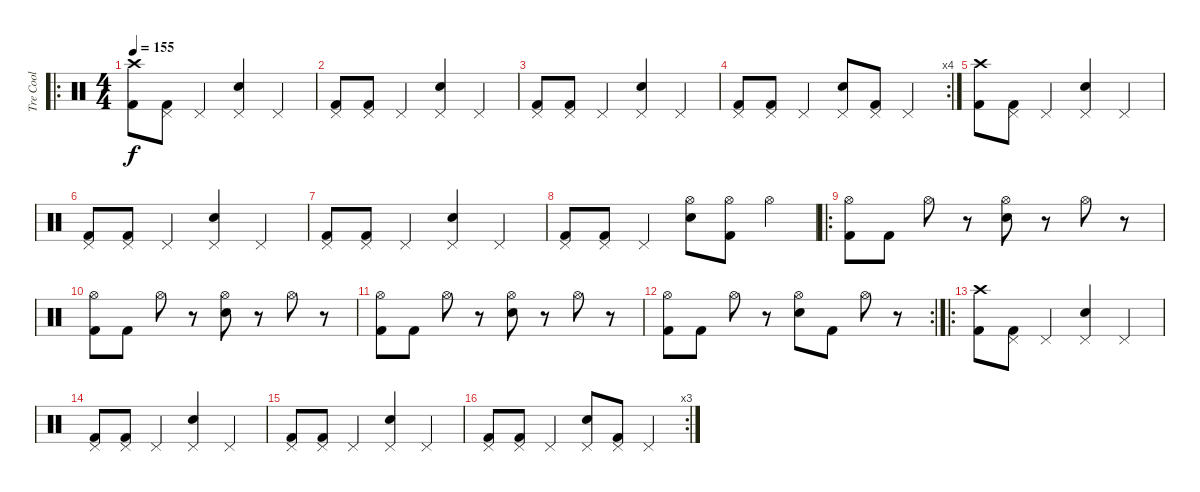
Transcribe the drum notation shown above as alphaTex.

\track ("Tre Cool" "Tre Cool") {instrument percussion}
\staff {score}
\articulation defaults
\ro
\ts (4 4)
\tempo 155
\clef neutral
\ks c
("Kick (hit) 2" "Crash high (hit)").8{dy f} ("Kick (hit) 2" "Pedal Hi-Hat (hit)").8 "Pedal Hi-Hat (hit)".4 ("Electric Snare (hit)" "Pedal Hi-Hat (hit)").4 "Pedal Hi-Hat (hit)".4 |
("Kick (hit) 2" "Pedal Hi-Hat (hit)").8 ("Kick (hit) 2" "Pedal Hi-Hat (hit)").8 "Pedal Hi-Hat (hit)".4 ("Electric Snare (hit)" "Pedal Hi-Hat (hit)").4 "Pedal Hi-Hat (hit)".4 |
("Kick (hit) 2" "Pedal Hi-Hat (hit)").8 ("Kick (hit) 2" "Pedal Hi-Hat (hit)").8 "Pedal Hi-Hat (hit)".4 ("Electric Snare (hit)" "Pedal Hi-Hat (hit)").4 "Pedal Hi-Hat (hit)".4 |
\rc 4
("Kick (hit) 2" "Pedal Hi-Hat (hit)").8 ("Kick (hit) 2" "Pedal Hi-Hat (hit)").8 "Pedal Hi-Hat (hit)".4 ("Electric Snare (hit)" "Pedal Hi-Hat (hit)").8 ("Kick (hit) 2" "Pedal Hi-Hat (hit)").8 "Pedal Hi-Hat (hit)".4 |
("Kick (hit) 2" "Crash high (hit)").8 ("Kick (hit) 2" "Pedal Hi-Hat (hit)").8 "Pedal Hi-Hat (hit)".4 ("Electric Snare (hit)" "Pedal Hi-Hat (hit)").4 "Pedal Hi-Hat (hit)".4 |
("Kick (hit) 2" "Pedal Hi-Hat (hit)").8 ("Kick (hit) 2" "Pedal Hi-Hat (hit)").8 "Pedal Hi-Hat (hit)".4 ("Electric Snare (hit)" "Pedal Hi-Hat (hit)").4 "Pedal Hi-Hat (hit)".4 |
("Kick (hit) 2" "Pedal Hi-Hat (hit)").8 ("Kick (hit) 2" "Pedal Hi-Hat (hit)").8 "Pedal Hi-Hat (hit)".4 ("Electric Snare (hit)" "Pedal Hi-Hat (hit)").4 "Pedal Hi-Hat (hit)".4 |
("Kick (hit) 2" "Pedal Hi-Hat (hit)").8 ("Kick (hit) 2" "Pedal Hi-Hat (hit)").8 "Pedal Hi-Hat (hit)".4 ("Electric Snare (hit)" "Hi-Hat (open)").8 ("Kick (hit) 2" "Hi-Hat (open)").8 "Hi-Hat (open)".4 |
\ro
("Kick (hit) 2" "Hi-Hat (open)").8 "Kick (hit) 2".8 "Hi-Hat (open)".8 r.8 ("Electric Snare (hit)" "Hi-Hat (open)").8 r.8 "Hi-Hat (open)".8 r.8 |
("Kick (hit) 2" "Hi-Hat (open)").8 "Kick (hit) 2".8 "Hi-Hat (open)".8 r.8 ("Electric Snare (hit)" "Hi-Hat (open)").8 r.8 "Hi-Hat (open)".8 r.8 |
("Kick (hit) 2" "Hi-Hat (open)").8 "Kick (hit) 2".8 "Hi-Hat (open)".8 r.8 ("Electric Snare (hit)" "Hi-Hat (open)").8 r.8 "Hi-Hat (open)".8 r.8 |
\rc 2
("Kick (hit) 2" "Hi-Hat (open)").8 "Kick (hit) 2".8 "Hi-Hat (open)".8 r.8 ("Electric Snare (hit)" "Hi-Hat (open)").8 "Kick (hit) 2".8 "Hi-Hat (open)".8 r.8 |
\ro
("Kick (hit) 2" "Crash high (hit)").8 ("Kick (hit) 2" "Pedal Hi-Hat (hit)").8 "Pedal Hi-Hat (hit)".4 ("Electric Snare (hit)" "Pedal Hi-Hat (hit)").4 "Pedal Hi-Hat (hit)".4 |
("Kick (hit) 2" "Pedal Hi-Hat (hit)").8 ("Kick (hit) 2" "Pedal Hi-Hat (hit)").8 "Pedal Hi-Hat (hit)".4 ("Electric Snare (hit)" "Pedal Hi-Hat (hit)").4 "Pedal Hi-Hat (hit)".4 |
("Kick (hit) 2" "Pedal Hi-Hat (hit)").8 ("Kick (hit) 2" "Pedal Hi-Hat (hit)").8 "Pedal Hi-Hat (hit)".4 ("Electric Snare (hit)" "Pedal Hi-Hat (hit)").4 "Pedal Hi-Hat (hit)".4 |
\rc 3
("Kick (hit) 2" "Pedal Hi-Hat (hit)").8 ("Kick (hit) 2" "Pedal Hi-Hat (hit)").8 "Pedal Hi-Hat (hit)".4 ("Electric Snare (hit)" "Pedal Hi-Hat (hit)").8 ("Kick (hit) 2" "Pedal Hi-Hat (hit)").8 "Pedal Hi-Hat (hit)".4
